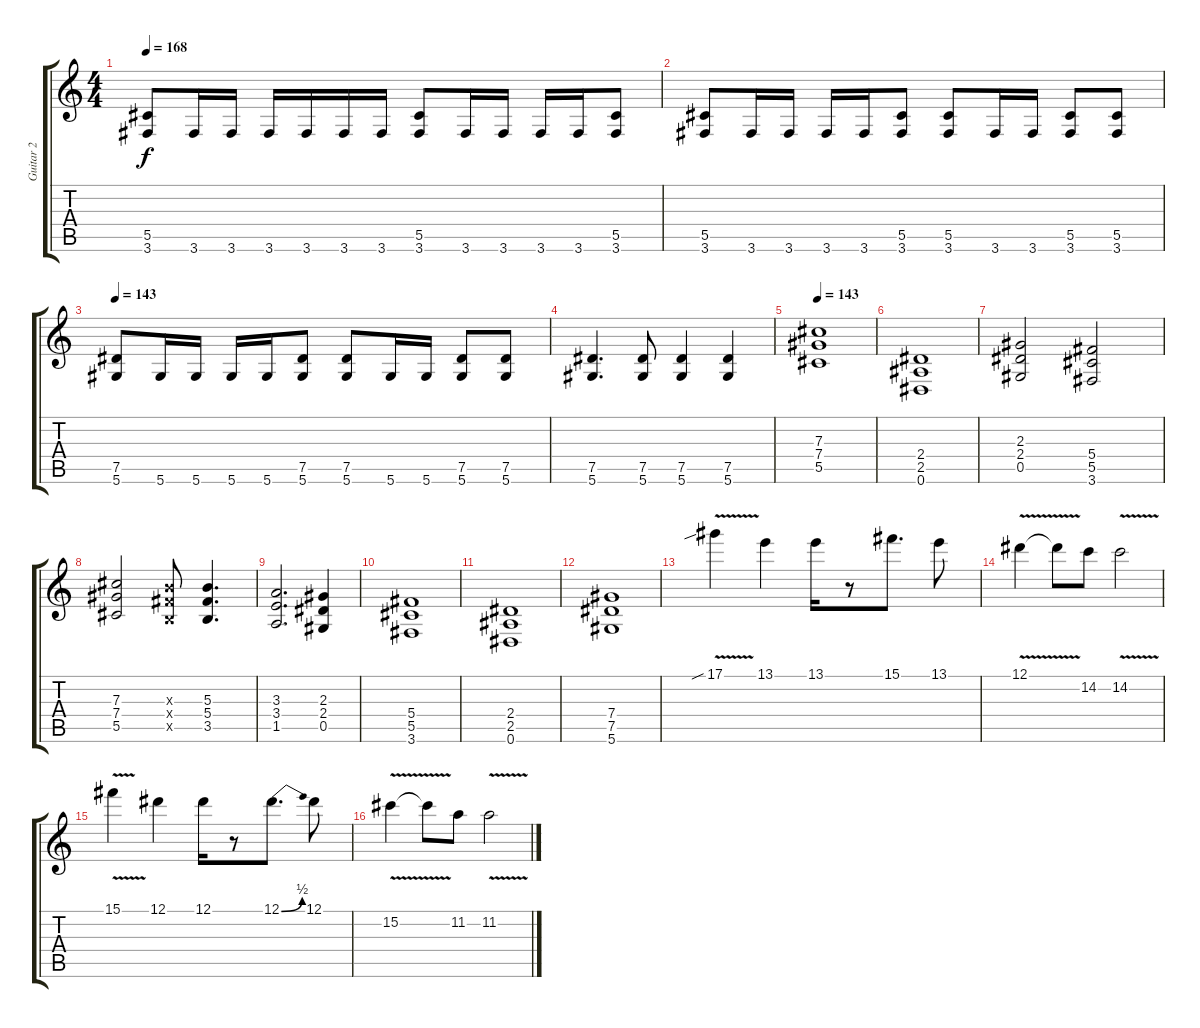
\track ("Guitar 2" "Guitar 2") {instrument distortionguitar}
\staff {score tabs}
\tuning (Eb4 Bb3 Gb3 Db3 Ab2 Eb2) {hide}
\ts (4 4)
\tempo 168
\clef g2
\ks c
(5.5 3.6).8{dy f} 3.6.16 3.6.16 3.6.16 3.6.16 3.6.16 3.6.16 (5.5 3.6).8 3.6.16 3.6.16 3.6.16 3.6.16 (5.5 3.6).8 |
(5.5 3.6).8 3.6.16 3.6.16 3.6.16 3.6.16 (5.5 3.6).8 (5.5 3.6).8 3.6.16 3.6.16 (5.5 3.6).8 (5.5 3.6).8 |
\tempo 143
(7.5 5.6).8 5.6.16 5.6.16 5.6.16 5.6.16 (7.5 5.6).8 (7.5 5.6).8 5.6.16 5.6.16 (7.5 5.6).8 (7.5 5.6).8 |
(7.5 5.6).4{d} (7.5 5.6).8 (7.5 5.6).4 (7.5 5.6).4 |
\tempo 143
(7.3 7.4 5.5).1 |
(2.4 2.5 0.6).1 |
(2.3 2.4 0.5).2 (5.4 5.5 3.6).2 |
(7.3 7.4 5.5).2 (5.3{x} 5.4{x} 3.5{x}).8 (5.3 5.4 3.5).4{d} |
(3.3 3.4 1.5).2{d} (2.3 2.4 0.5).4 |
(5.4 5.5 3.6).1 |
(2.4 2.5 0.6).1 |
(7.4 7.5 5.6).1 |
17.1{v sib}.4 13.1.4 13.1.16 r.8 15.1.8{d} 13.1.8 |
12.1{v}.4 12.1{t}.8 14.2.8 14.2{v}.2 |
15.1{v}.4 12.1.4 12.1.16 r.8 12.1{be (bend 0 0 60 2)}.8{d} 12.1.8 |
15.2{v}.4 15.2{t}.8 11.2.8 11.2{v}.2
